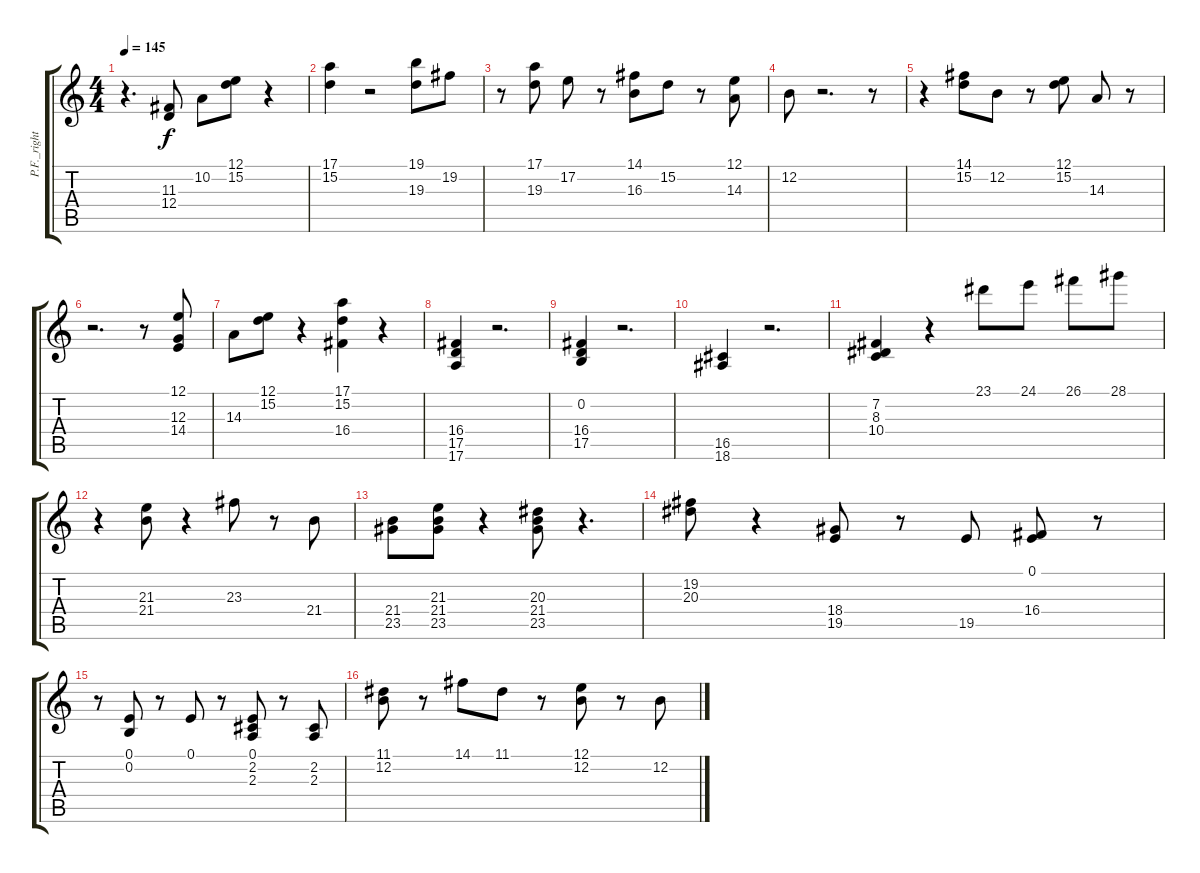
\track ("P.F._right" "P.F._right") {instrument acousticgrandpiano}
\staff {score tabs}
\tuning (E4 B3 G3 D3 A2 E2) {hide}
\ts (4 4)
\tempo 145
\clef g2
\ks c
r.4{d dy f} (11.3 12.4).8 10.2.8 (12.1 15.2).8 r.4 |
(17.1 15.2).4 r.2 (19.1 19.3).8 19.2.8 |
r.8 (17.1 19.3).8 17.2.8 r.8 (14.1 16.3).8 15.2.8 r.8 (12.1 14.3).8 |
12.2.8 r.2{d} r.8 |
r.4 (14.1 15.2).8 12.2.8 r.8 (12.1 15.2).8 14.3.8 r.8 |
r.2{d} r.8 (12.1 12.3 14.4).8 |
14.3.8 (12.1 15.2).8 r.4 (17.1 15.2 16.4).4 r.4 |
(16.4 17.5 17.6).4 r.2{d} |
(0.2 16.4 17.5).4 r.2{d} |
(16.5 18.6).4 r.2{d} |
(7.2 8.3 10.4).4 r.4 23.1.8 24.1.8 26.1.8 28.1.8 |
r.4 (21.3 21.4).8 r.4 23.3.8 r.8 21.4.8 |
(21.4 23.5).8 (21.3 21.4 23.5).8 r.4 (20.3 21.4 23.5).8 r.4{d} |
(19.2 20.3).8 r.4 (18.4 19.5).8 r.8 19.5.8 (0.1 16.4).8 r.8 |
r.8 (0.1 0.2).8 r.8 0.1.8 r.8 (0.1 2.2 2.3).8 r.8 (2.2 2.3).8 |
(11.1 12.2).8 r.8 14.1.8 11.1.8 r.8 (12.1 12.2).8 r.8 12.2.8
